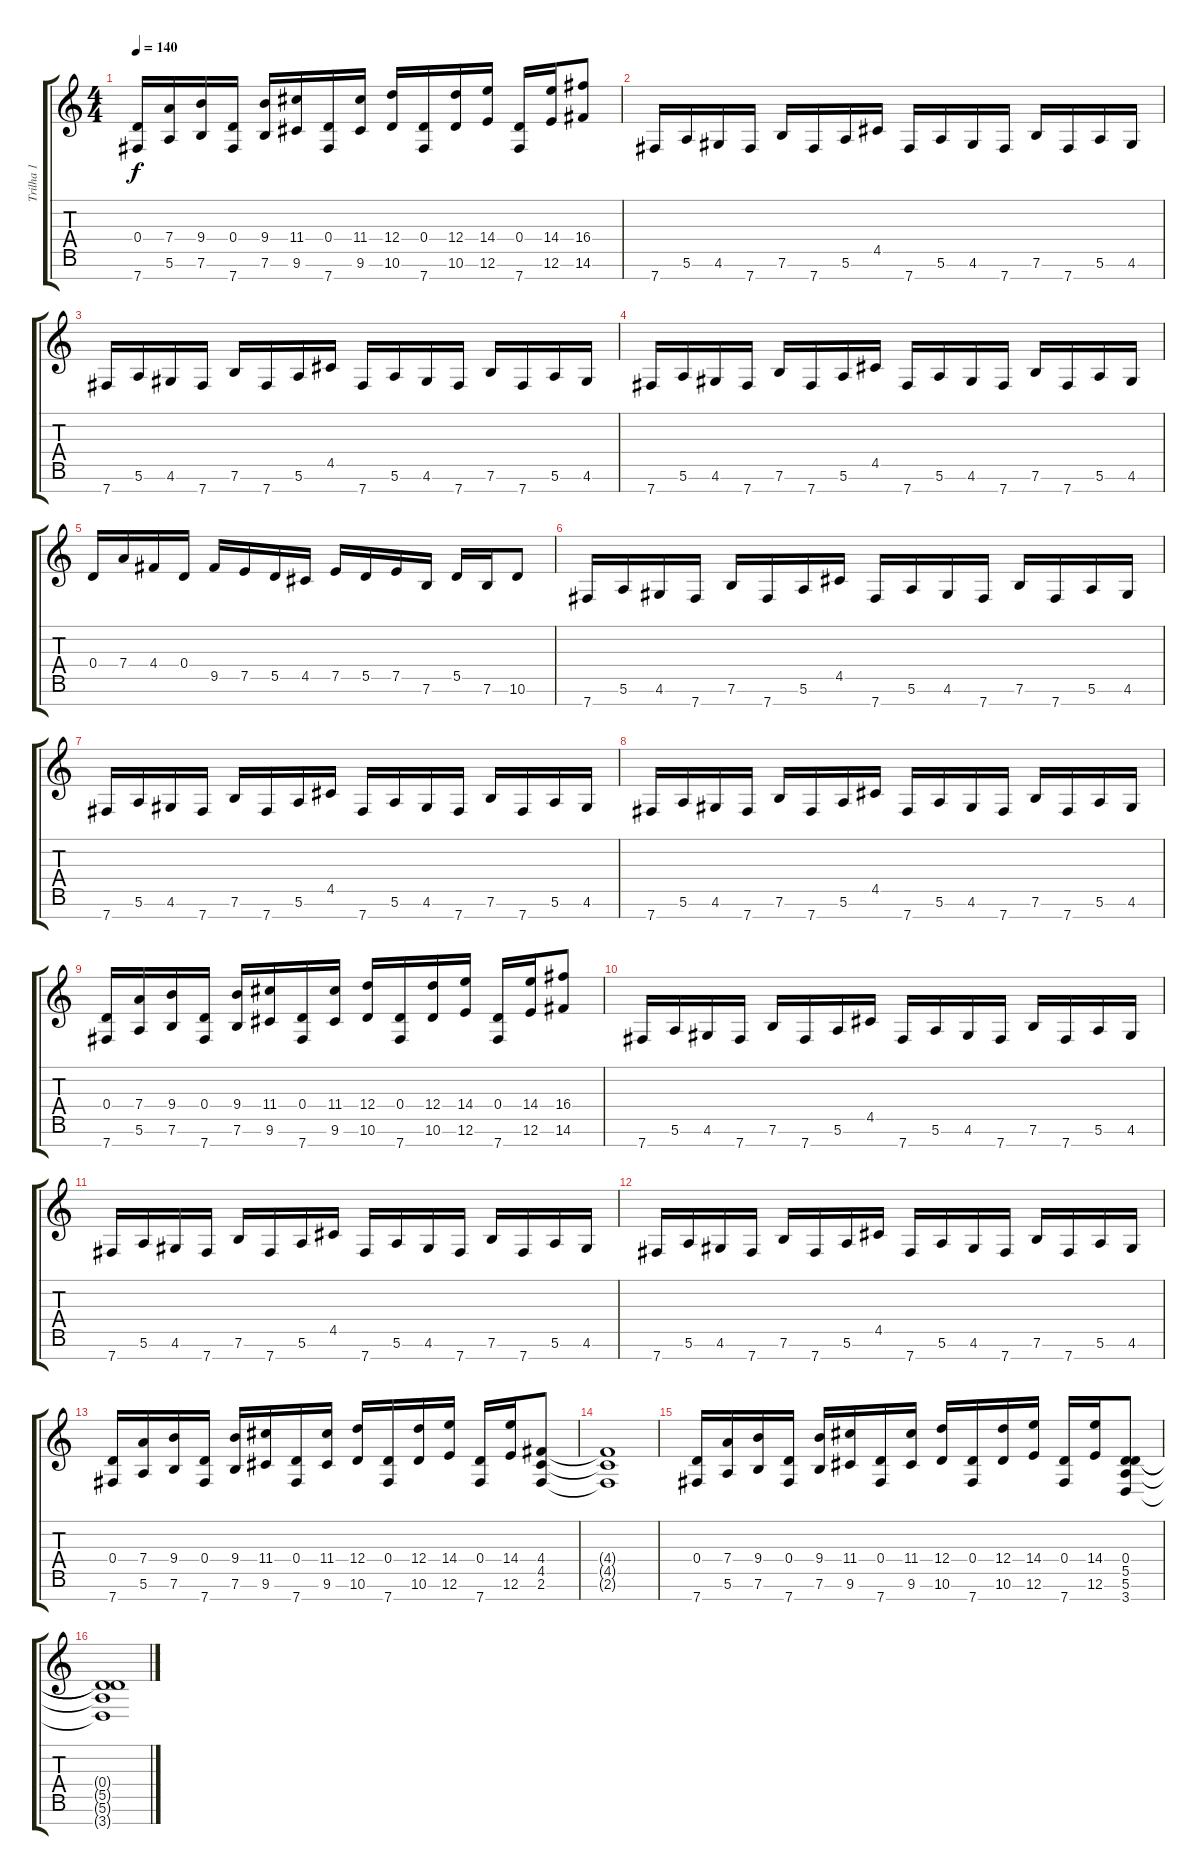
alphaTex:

\track ("Trilha 1" "Trilha 1") {instrument distortionguitar}
\staff {score tabs}
\tuning (E4 B3 G3 D3 A2 E2 B1) {hide}
\ts (4 4)
\tempo 140
\clef g2
\ks c
(0.4 7.7).16{dy f} (7.4 5.6).16 (9.4 7.6).16 (0.4 7.7).16 (9.4 7.6).16 (11.4 9.6).16 (0.4 7.7).16 (11.4 9.6).16 (12.4 10.6).16 (0.4 7.7).16 (12.4 10.6).16 (14.4 12.6).16 (0.4 7.7).16 (14.4 12.6).16 (16.4 14.6).8 |
7.7.16 5.6.16 4.6.16 7.7.16 7.6.16 7.7.16 5.6.16 4.5.16 7.7.16 5.6.16 4.6.16 7.7.16 7.6.16 7.7.16 5.6.16 4.6.16 |
7.7.16 5.6.16 4.6.16 7.7.16 7.6.16 7.7.16 5.6.16 4.5.16 7.7.16 5.6.16 4.6.16 7.7.16 7.6.16 7.7.16 5.6.16 4.6.16 |
7.7.16 5.6.16 4.6.16 7.7.16 7.6.16 7.7.16 5.6.16 4.5.16 7.7.16 5.6.16 4.6.16 7.7.16 7.6.16 7.7.16 5.6.16 4.6.16 |
0.4.16 7.4.16 4.4.16 0.4.16 9.5.16 7.5.16 5.5.16 4.5.16 7.5.16 5.5.16 7.5.16 7.6.16 5.5.16 7.6.16 10.6.8 |
7.7.16 5.6.16 4.6.16 7.7.16 7.6.16 7.7.16 5.6.16 4.5.16 7.7.16 5.6.16 4.6.16 7.7.16 7.6.16 7.7.16 5.6.16 4.6.16 |
7.7.16 5.6.16 4.6.16 7.7.16 7.6.16 7.7.16 5.6.16 4.5.16 7.7.16 5.6.16 4.6.16 7.7.16 7.6.16 7.7.16 5.6.16 4.6.16 |
7.7.16 5.6.16 4.6.16 7.7.16 7.6.16 7.7.16 5.6.16 4.5.16 7.7.16 5.6.16 4.6.16 7.7.16 7.6.16 7.7.16 5.6.16 4.6.16 |
(0.4 7.7).16 (7.4 5.6).16 (9.4 7.6).16 (0.4 7.7).16 (9.4 7.6).16 (11.4 9.6).16 (0.4 7.7).16 (11.4 9.6).16 (12.4 10.6).16 (0.4 7.7).16 (12.4 10.6).16 (14.4 12.6).16 (0.4 7.7).16 (14.4 12.6).16 (16.4 14.6).8 |
7.7.16 5.6.16 4.6.16 7.7.16 7.6.16 7.7.16 5.6.16 4.5.16 7.7.16 5.6.16 4.6.16 7.7.16 7.6.16 7.7.16 5.6.16 4.6.16 |
7.7.16 5.6.16 4.6.16 7.7.16 7.6.16 7.7.16 5.6.16 4.5.16 7.7.16 5.6.16 4.6.16 7.7.16 7.6.16 7.7.16 5.6.16 4.6.16 |
7.7.16 5.6.16 4.6.16 7.7.16 7.6.16 7.7.16 5.6.16 4.5.16 7.7.16 5.6.16 4.6.16 7.7.16 7.6.16 7.7.16 5.6.16 4.6.16 |
(0.4 7.7).16 (7.4 5.6).16 (9.4 7.6).16 (0.4 7.7).16 (9.4 7.6).16 (11.4 9.6).16 (0.4 7.7).16 (11.4 9.6).16 (12.4 10.6).16 (0.4 7.7).16 (12.4 10.6).16 (14.4 12.6).16 (0.4 7.7).16 (14.4 12.6).16 (4.4 4.5 2.6).8 |
(4.4{t} 4.5{t} 2.6{t}).1 |
(0.4 7.7).16 (7.4 5.6).16 (9.4 7.6).16 (0.4 7.7).16 (9.4 7.6).16 (11.4 9.6).16 (0.4 7.7).16 (11.4 9.6).16 (12.4 10.6).16 (0.4 7.7).16 (12.4 10.6).16 (14.4 12.6).16 (0.4 7.7).16 (14.4 12.6).16 (0.4 5.5 5.6 3.7).8 |
(0.4{t} 5.5{t} 5.6{t} 3.7{t}).1
